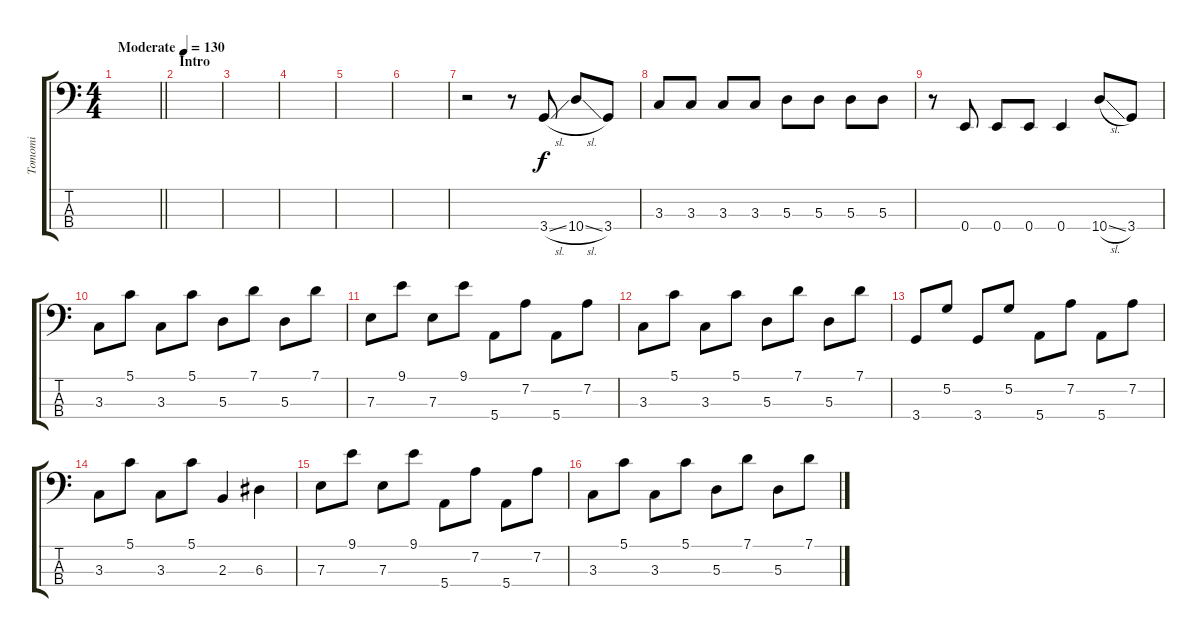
\track ("Tomomi" "Tomomi") {instrument electricbassfinger}
\staff {score tabs}
\tuning (G2 D2 A1 E1) {hide}
\ts (4 4)
\tempo (130 "Moderate")
\clef f4
\barLineRight lightlight
\ks c
|
\section ("" "Intro")
|
|
|
|
|
r.2 r.8 3.4{sl}.8 10.4{sl}.8 3.4.8 |
3.3.8 3.3.8 3.3.8 3.3.8 5.3.8 5.3.8 5.3.8 5.3.8 |
r.8 0.4.8 0.4.8 0.4.8 0.4.4 10.4{sl}.8 3.4.8 |
3.3.8 5.1.8 3.3.8 5.1.8 5.3.8 7.1.8 5.3.8 7.1.8 |
7.3.8 9.1.8 7.3.8 9.1.8 5.4.8 7.2.8 5.4.8 7.2.8 |
3.3.8 5.1.8 3.3.8 5.1.8 5.3.8 7.1.8 5.3.8 7.1.8 |
3.4.8 5.2.8 3.4.8 5.2.8 5.4.8 7.2.8 5.4.8 7.2.8 |
3.3.8 5.1.8 3.3.8 5.1.8 2.3.4 6.3.4 |
7.3.8 9.1.8 7.3.8 9.1.8 5.4.8 7.2.8 5.4.8 7.2.8 |
3.3.8 5.1.8 3.3.8 5.1.8 5.3.8 7.1.8 5.3.8 7.1.8
